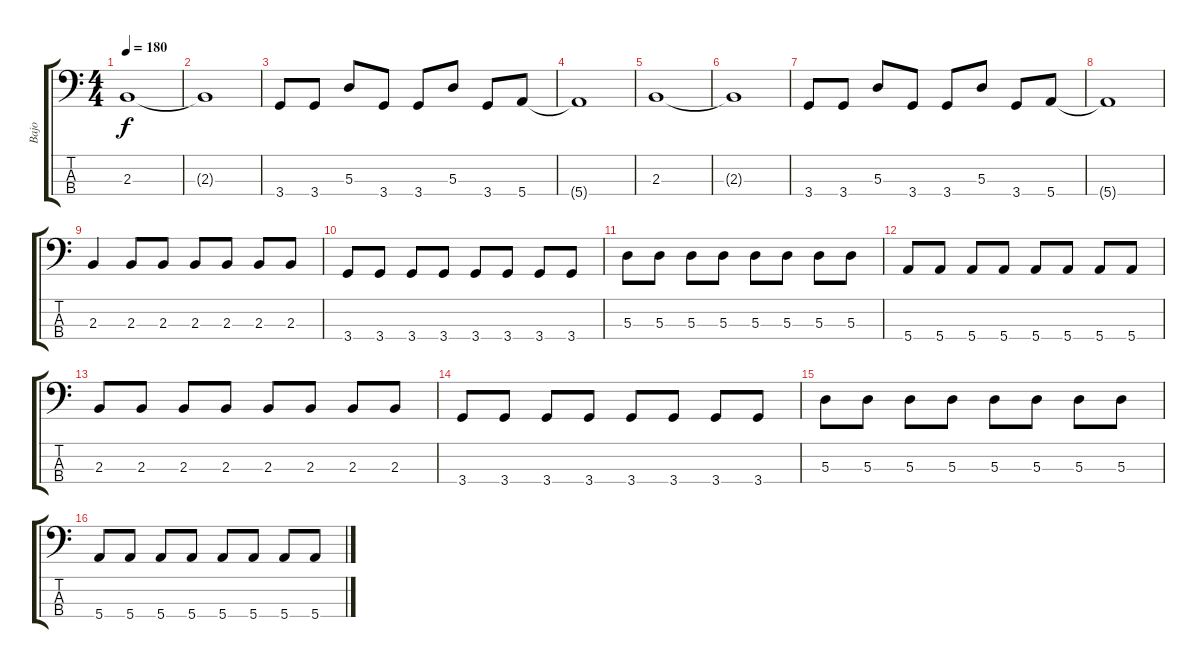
\track ("Bajo" "Bajo") {instrument electricbasspick}
\staff {score tabs}
\tuning (G2 D2 A1 E1) {hide}
\ts (4 4)
\tempo 180
\clef f4
\ks c
2.3.1{dy f} |
2.3{t}.1 |
3.4.8 3.4.8 5.3.8 3.4.8 3.4.8 5.3.8 3.4.8 5.4.8 |
5.4{t}.1 |
2.3.1 |
2.3{t}.1 |
3.4.8 3.4.8 5.3.8 3.4.8 3.4.8 5.3.8 3.4.8 5.4.8 |
5.4{t}.1 |
2.3.4 2.3.8 2.3.8 2.3.8 2.3.8 2.3.8 2.3.8 |
3.4.8 3.4.8 3.4.8 3.4.8 3.4.8 3.4.8 3.4.8 3.4.8 |
5.3.8 5.3.8 5.3.8 5.3.8 5.3.8 5.3.8 5.3.8 5.3.8 |
5.4.8{instrument slapbass1} 5.4.8{instrument electricbasspick} 5.4.8 5.4.8{instrument slapbass1} 5.4.8{instrument electricbasspick} 5.4.8 5.4.8{instrument slapbass1} 5.4.8{instrument electricbasspick} |
2.3.8 2.3.8 2.3.8 2.3.8 2.3.8 2.3.8 2.3.8 2.3.8 |
3.4.8 3.4.8 3.4.8 3.4.8 3.4.8 3.4.8 3.4.8 3.4.8 |
5.3.8 5.3.8 5.3.8 5.3.8 5.3.8 5.3.8 5.3.8 5.3.8 |
5.4.8{instrument slapbass1} 5.4.8{instrument electricbasspick} 5.4.8 5.4.8{instrument slapbass1} 5.4.8{instrument electricbasspick} 5.4.8 5.4.8{instrument slapbass1} 5.4.8{instrument electricbasspick}
